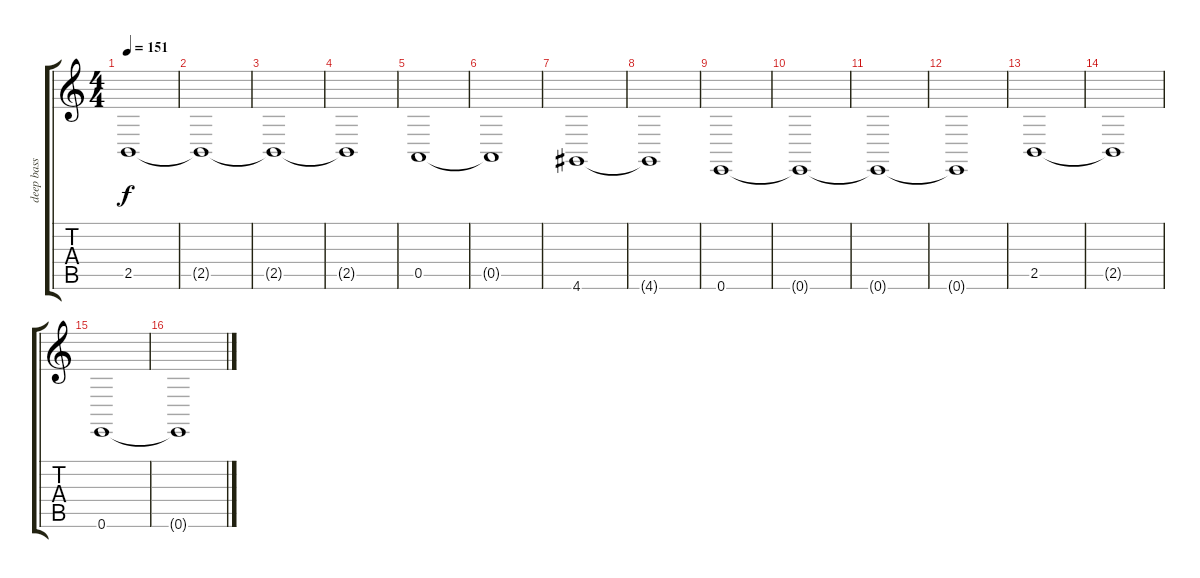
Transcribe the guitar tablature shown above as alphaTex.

\track ("deep bass" "deep bass") {instrument ocarina}
\staff {score tabs}
\tuning (E4 B3 G3 D3 A2 E2) {hide}
\ts (4 4)
\tempo 151
\clef g2
\ks c
2.5.1{dy f} |
2.5{t}.1 |
2.5{t}.1 |
2.5{t}.1 |
0.5.1 |
0.5{t}.1 |
4.6.1 |
4.6{t}.1 |
0.6.1 |
0.6{t}.1 |
0.6{t}.1 |
0.6{t}.1 |
2.5.1 |
2.5{t}.1 |
0.6.1 |
0.6{t}.1
